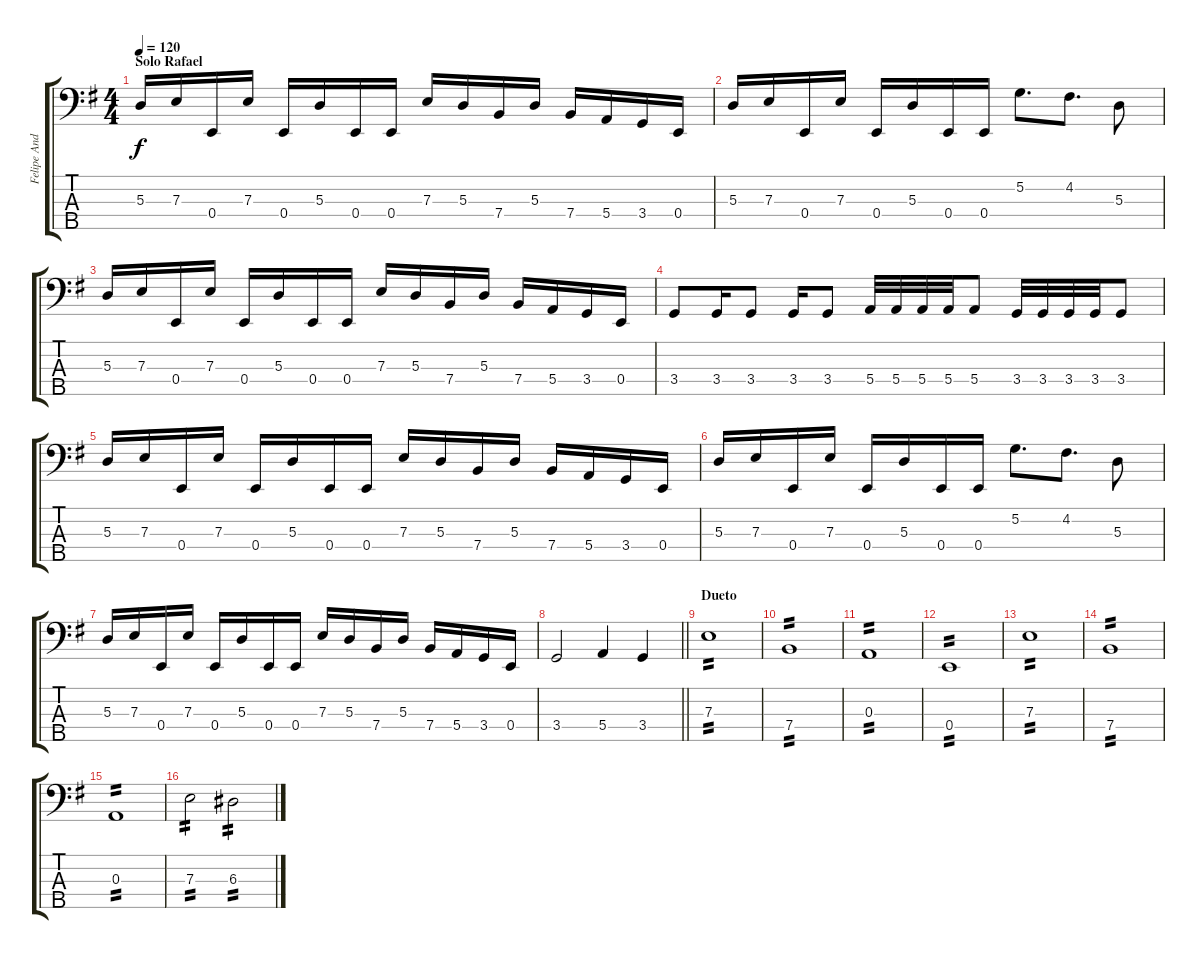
\track ("Felipe Andreoli" "Felipe And") {instrument electricbassfinger}
\staff {score tabs}
\tuning (G2 D2 A1 E1 B0) {hide}
\ts (4 4)
\section ("" "Solo Rafael")
\tempo 120
\clef f4
\ks eminor
5.3.16{dy f} 7.3.16 0.4.16 7.3.16 0.4.16 5.3.16 0.4.16 0.4.16 7.3.16 5.3.16 7.4.16 5.3.16 7.4.16 5.4.16 3.4.16 0.4.16 |
5.3.16 7.3.16 0.4.16 7.3.16 0.4.16 5.3.16 0.4.16 0.4.16 5.2.8{d} 4.2.8{d} 5.3.8 |
5.3.16 7.3.16 0.4.16 7.3.16 0.4.16 5.3.16 0.4.16 0.4.16 7.3.16 5.3.16 7.4.16 5.3.16 7.4.16 5.4.16 3.4.16 0.4.16 |
3.4.8 3.4.16 3.4.8 3.4.16 3.4.8 5.4.32 5.4.32 5.4.32 5.4.32 5.4.8 3.4.32 3.4.32 3.4.32 3.4.32 3.4.8 |
5.3.16 7.3.16 0.4.16 7.3.16 0.4.16 5.3.16 0.4.16 0.4.16 7.3.16 5.3.16 7.4.16 5.3.16 7.4.16 5.4.16 3.4.16 0.4.16 |
5.3.16 7.3.16 0.4.16 7.3.16 0.4.16 5.3.16 0.4.16 0.4.16 5.2.8{d} 4.2.8{d} 5.3.8 |
5.3.16 7.3.16 0.4.16 7.3.16 0.4.16 5.3.16 0.4.16 0.4.16 7.3.16 5.3.16 7.4.16 5.3.16 7.4.16 5.4.16 3.4.16 0.4.16 |
\barLineRight lightlight
3.4.2 5.4.4 3.4.4 |
\section ("" "Dueto")
7.3.1{tp 2} |
7.4.1{tp 2} |
0.3.1{tp 2} |
0.4.1{tp 2} |
7.3.1{tp 2} |
7.4.1{tp 2} |
0.3.1{tp 2} |
7.3.2{tp 2} 6.3.2{tp 2}
